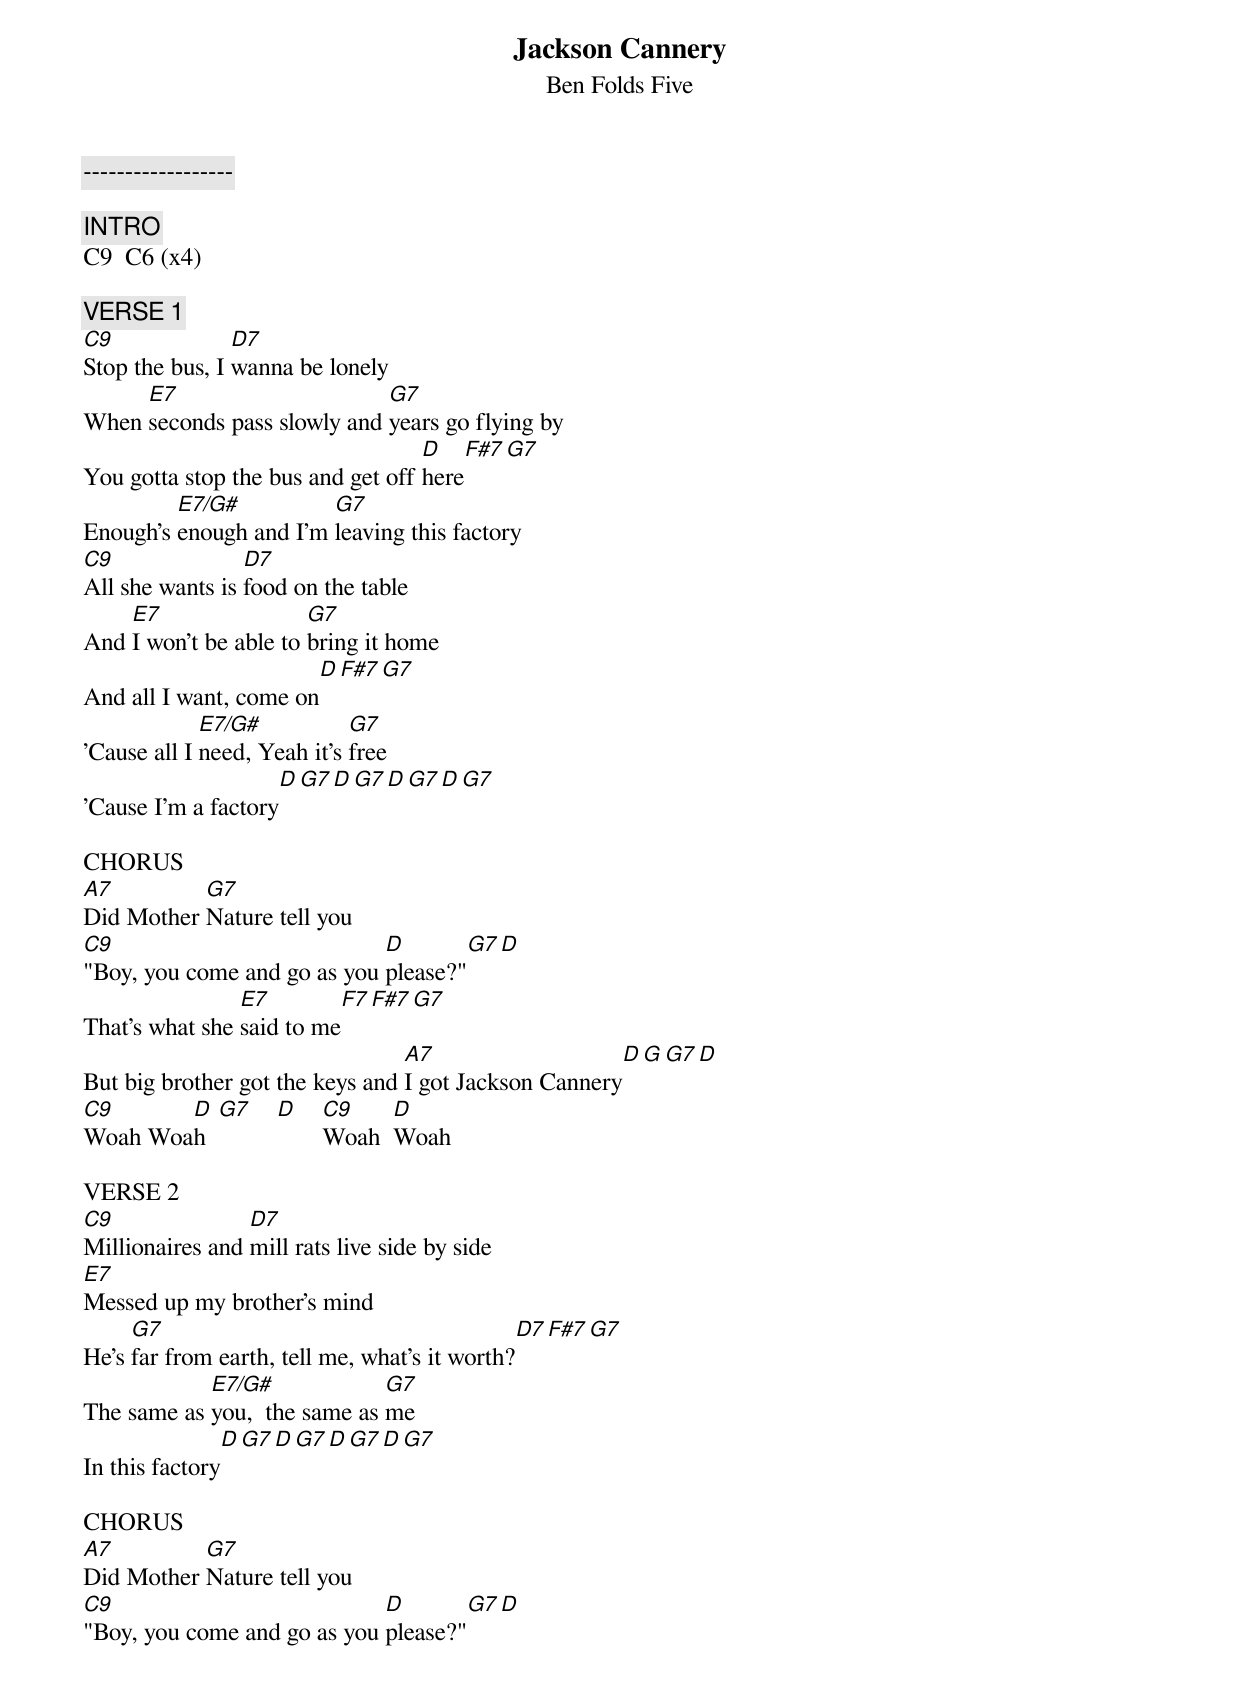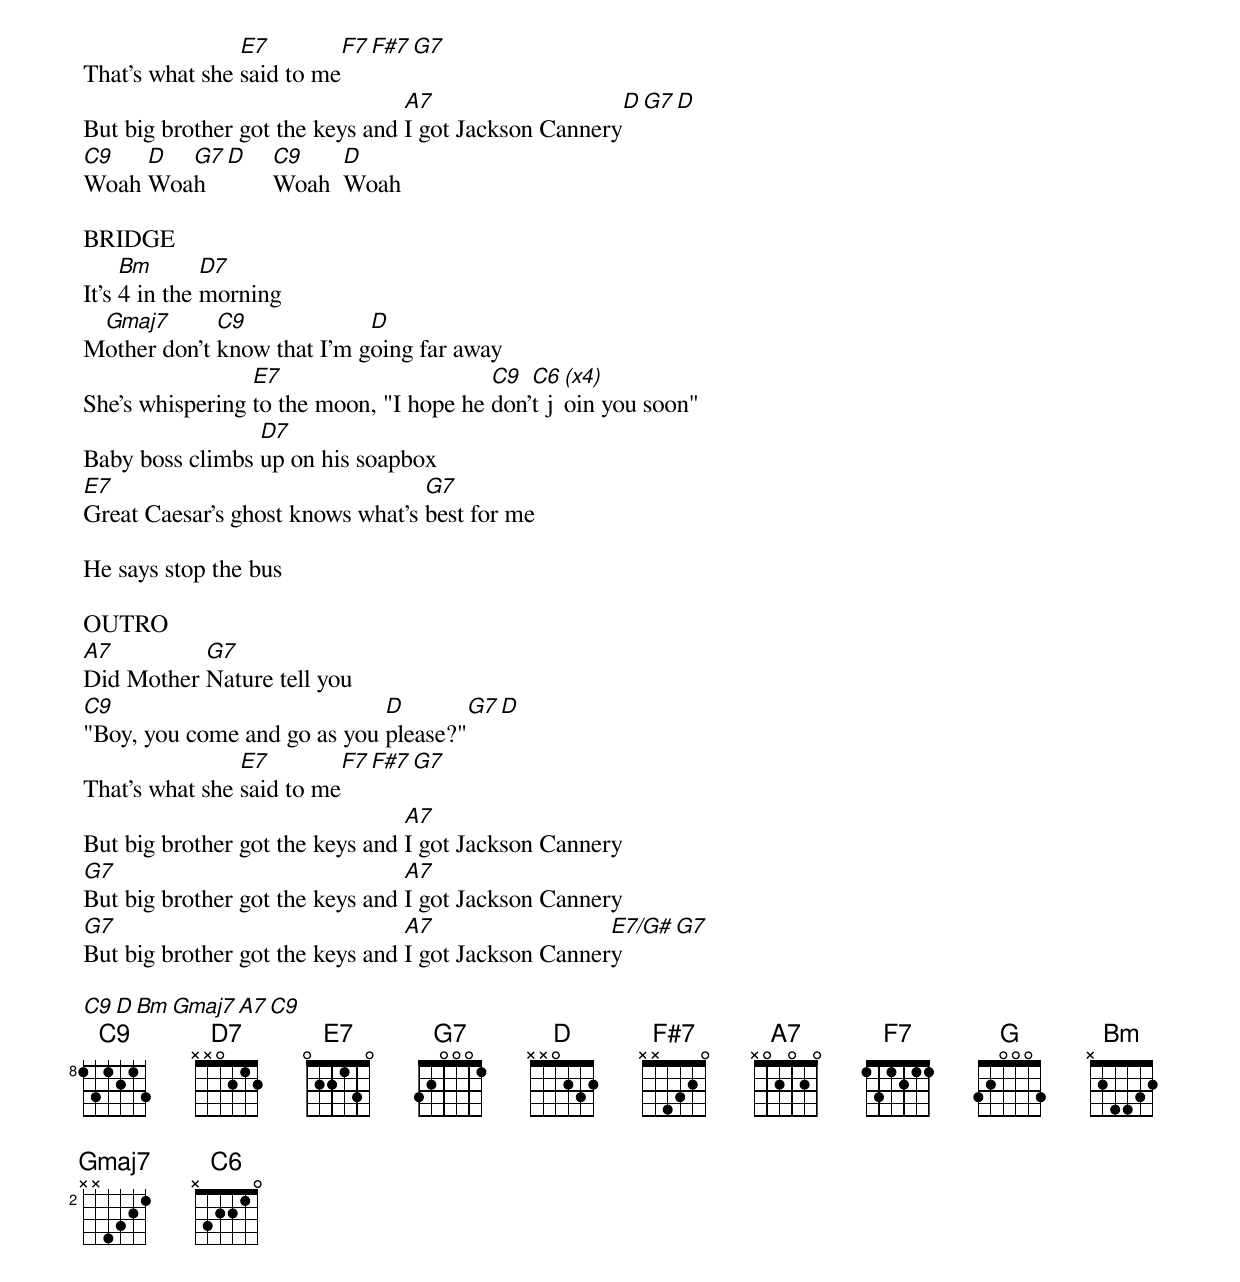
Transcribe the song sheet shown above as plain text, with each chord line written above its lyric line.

Jackson Cannery
Ben Folds Five
------------------

INTRO
C9  C6 (x4)

VERSE 1
C9              D7
Stop the bus, I wanna be lonely
     E7                      G7
When seconds pass slowly and years go flying by
                                   D    F#7  G7
You gotta stop the bus and get off here
         E7/G#          G7
Enough's enough and I'm leaving this factory
C9               D7
All she wants is food on the table
    E7                 G7
And I won't be able to bring it home
                         D  F#7  G7
And all I want, come on
             E7/G#           G7
'Cause all I need, Yeah it's free
                      D  G7  D  G7  D  G7  D  G7
'Cause I'm a factory

CHORUS
A7         G7
Did Mother Nature tell you
C9                           D        G7  D
"Boy, you come and go as you please?"
                E7          F7  F#7  G7
That's what she said to me
                                 A7                     D  G  G7  D
But big brother got the keys and I got Jackson Cannery
C9      D  G7  D   C9    D
Woah Woah          Woah  Woah

VERSE 2
C9               D7
Millionaires and mill rats live side by side
E7
Messed up my brother's mind
     G7                                         D7  F#7  G7
He's far from earth, tell me, what's it worth?
            E7/G#             G7
The same as you,  the same as me
                D  G7  D  G7  D  G7  D  G7
In this factory

CHORUS
A7         G7
Did Mother Nature tell you
C9                           D        G7  D
"Boy, you come and go as you please?"
                E7          F7  F#7  G7
That's what she said to me
                                 A7                     D  G7  D
But big brother got the keys and I got Jackson Cannery
C9   D  G7  D   C9    D
Woah Woah       Woah  Woah

BRIDGE
     Bm       D7
It's 4 in the morning
 Gmaj7       C9             D
Mother don't know that I'm going far away
                 E7                      C9  C6 (x4)
She's whispering to the moon, "I hope he don't join you soon"
                 D7
Baby boss climbs up on his soapbox
E7                                G7
Great Caesar's ghost knows what's best for me

He says stop the bus

OUTRO
A7         G7
Did Mother Nature tell you
C9                           D        G7  D
"Boy, you come and go as you please?"
                E7          F7  F#7  G7
That's what she said to me
                                 A7
But big brother got the keys and I got Jackson Cannery
G7                               A7
But big brother got the keys and I got Jackson Cannery
G7                               A7                  E7/G#  G7
But big brother got the keys and I got Jackson Cannery

C9  D  Bm  Gmaj7  A7  C9
